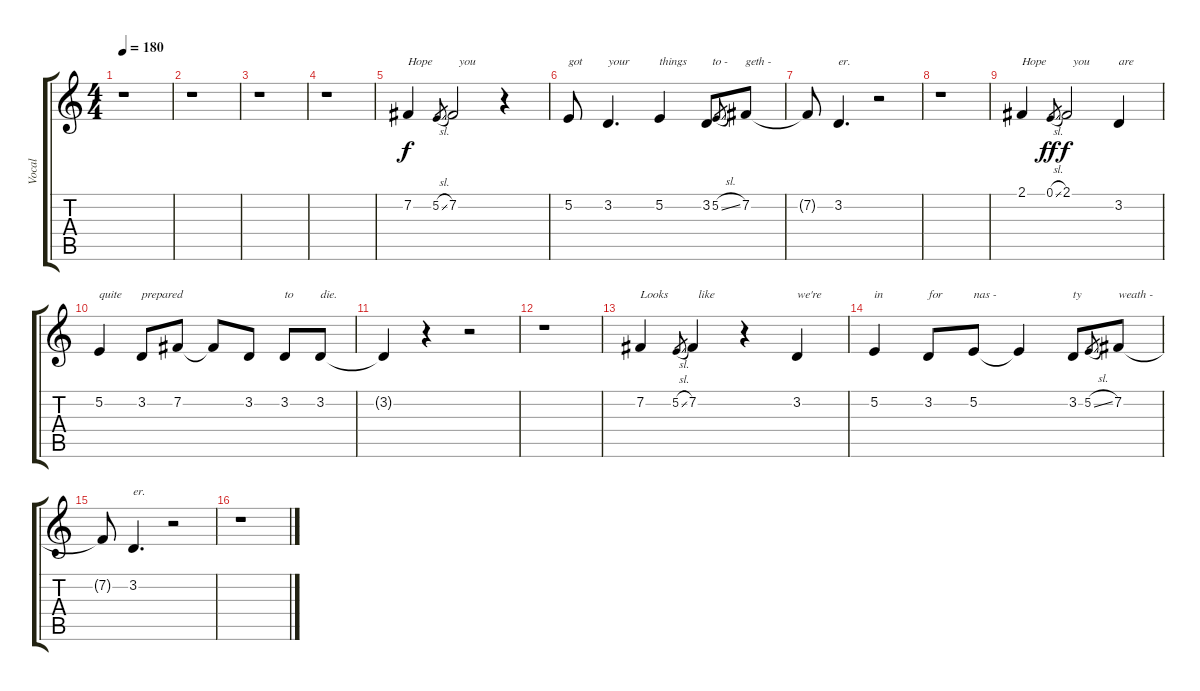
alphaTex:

\track ("Vocal" "Vocal") {instrument altosax}
\staff {score tabs}
\tuning (E4 B3 G3 D3 A2 E2) {hide}
\ts (4 4)
\tempo 180
\clef g2
\ks c
r.1{dy f} |
r.1 |
r.1 |
r.1 |
7.2.4{txt "Hope"} 5.2{sl}.8{gr} 7.2.2{txt "  you"} r.4 |
5.2.8{txt "got"} 3.2.4{d txt "your"} 5.2.4{txt "things"} 3.2.8{txt "  to -"} 5.2{sl}.8{gr} 7.2.8{txt "geth -"} |
7.2{t}.8 3.2.4{d txt "er."} r.2 |
r.1 |
2.1.4{txt "Hope"} 0.1{sl}.8{gr dy ff} 2.1.2{txt "  you" dy f} 3.2.4{txt "are"} |
5.2.4{txt "quite"} 3.2.8{txt "prepared"} 7.2.8 7.2{t}.8 3.2.8 3.2.8{txt "to"} 3.2.8{txt "die."} |
3.2{t}.4 r.4 r.2 |
r.1 |
7.2.4{txt "Looks"} 5.2{sl}.8{gr} 7.2.4{txt "  like"} r.4 3.2.4{txt "we're"} |
5.2.4{txt "in"} 3.2.8{txt "for"} 5.2.8{txt "nas -"} 5.2{t}.4 3.2.8{txt "ty"} 5.2{sl}.8{gr} 7.2.8{txt "weath -"} |
7.2{t}.8 3.2.4{d txt "er."} r.2 |
r.1
